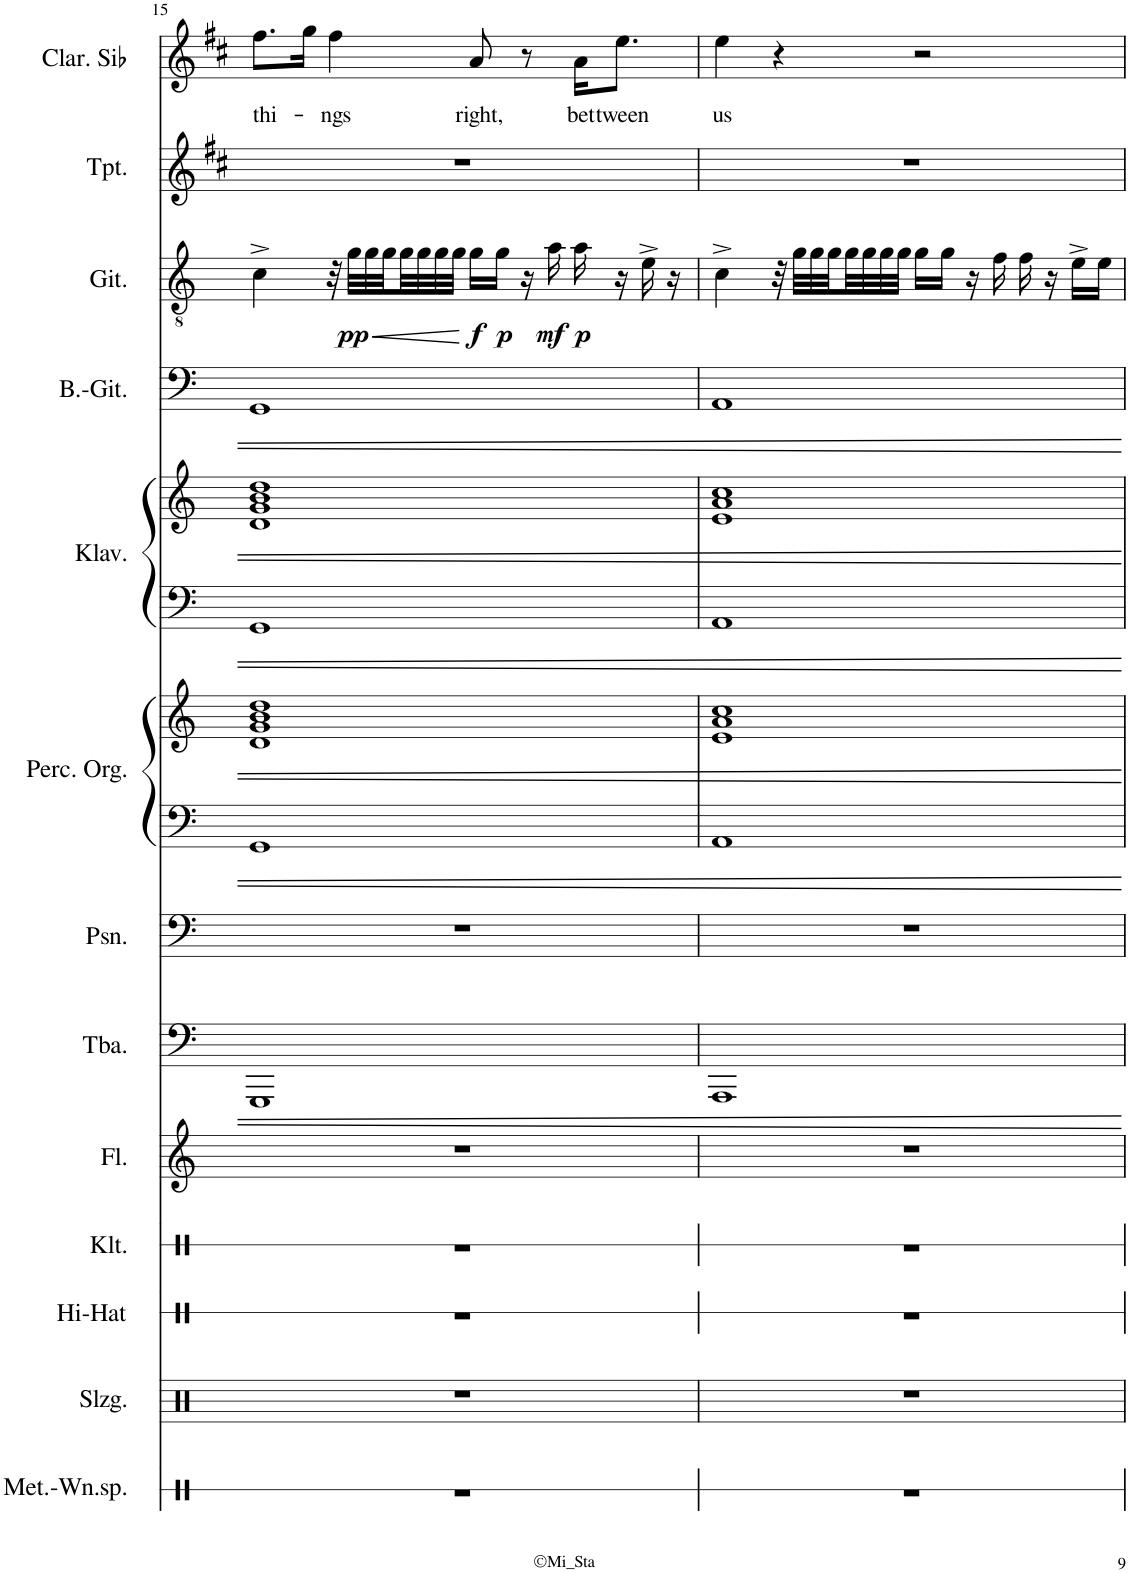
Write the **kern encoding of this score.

**kern	**kern	**kern	**kern	**kern	**kern	**kern	**kern	**kern	**kern	**kern	**kern	**kern	**dynam	**kern	**kern	**text
*part13	*part12	*part11	*part10	*part9	*part8	*part7	*part6	*part6	*part5	*part5	*part4	*part3	*part3	*part2	*part1	*part1
*staff15	*staff14	*staff13	*staff12	*staff11	*staff10	*staff9	*staff8	*staff7	*staff6	*staff5	*staff4	*staff3	*staff3	*staff2	*staff1	*staff1
*I"Metall-Windspiel	*I"Schlagzeug	*I"Hi-Hat	*I"Klatschen	*I"Flöte	*I"Tuba	*I"Posaune	*I"Percussive Organ	*	*I"Klavier	*	*I"Bass Gitarre	*I"Akustische Gitarre	*	*I"Trompete	*I"Clarinette en Sib	*
*I'Met.-Wn.sp.	*I'Slzg.	*I'Hi-Hat	*I'Klt.	*I'Fl.	*I'Tba.	*I'Psn.	*I'Perc. Org.	*	*I'Klav.	*	*I'B.-Git.	*I'Git.	*	*I'Tpt.	*I'Clar. Sib	*
!!LO:PB:g=z
*clefX	*clefX	*clefX	*clefX	*clefG2	*clefF4	*clefF4	*clefF4	*clefG2	*clefF4	*clefG2	*clefF4	*clefGv2	*	*clefG2	*clefG2	*
*	*	*	*	*	*	*	*	*	*	*	*Trd7c12	*	*	*Trd1c2	*Trd1c2	*
*k[]	*k[]	*k[]	*k[]	*k[]	*k[]	*k[]	*k[]	*k[]	*k[]	*k[]	*k[]	*k[]	*	*k[f#c#]	*k[f#c#]	*
*M4/4	*M4/4	*M4/4	*M4/4	*M4/4	*M4/4	*M4/4	*M4/4	*M4/4	*M4/4	*M4/4	*M4/4	*M4/4	*	*M4/4	*M4/4	*
=15	=15	=15	=15	=15	=15	=15	=15	=15	=15	=15	=15	=15	=15	=15	=15	=15
!	!	!	!	!	!	!	!	!	!	!	!	!	!	!	!	!LO:LY:b
1r	1r	1r	1r	1r	1GGG	1r	1GG	1d 1g 1b 1dd	1GG	1d 1g 1b 1dd	1GG	4c^\	.	1r	8.ff#\L	thi-
.	.	.	.	.	.	.	.	.	.	.	.	.	.	.	16gg\Jk	.
!	!	!	!	!	!	!	!	!	!	!	!	!	!	!	!	!LO:LY:b
.	.	.	.	.	.	.	.	.	.	.	.	32r	.	.	4ff#\	-ngs
!	!	!	!	!	!	!	!	!	!	!	!	!	!LO:HP:b	!	!	!
!	!	!	!	!	!	!	!	!	!	!	!	!	!LO:DY:n=1:b	!	!	!
.	.	.	.	.	.	.	.	.	.	.	.	32g\LLL	< pp	.	.	.
.	.	.	.	.	.	.	.	.	.	.	.	32g\	.	.	.	.
.	.	.	.	.	.	.	.	.	.	.	.	32g\	.	.	.	.
.	.	.	.	.	.	.	.	.	.	.	.	32g\	.	.	.	.
.	.	.	.	.	.	.	.	.	.	.	.	32g\	.	.	.	.
.	.	.	.	.	.	.	.	.	.	.	.	32g\	.	.	.	.
.	.	.	.	.	.	.	.	.	.	.	.	32g\JJJ	.	.	.	.
!	!	!	!	!	!	!	!	!	!	!	!	!	!LO:DY:n=2:b	!	!	!LO:LY:b
.	.	.	.	.	.	.	.	.	.	.	.	16g\LL	[ f	.	8a/	right,
!	!	!	!	!	!	!	!	!	!	!	!	!	!LO:DY:n=3:b	!	!	!
.	.	.	.	.	.	.	.	.	.	.	.	16g\JJ	p	.	.	.
.	.	.	.	.	.	.	.	.	.	.	.	16r	.	.	8r	.
!	!	!	!	!	!	!	!	!	!	!	!	!	!LO:DY:n=4:b	!	!	!
.	.	.	.	.	.	.	.	.	.	.	.	16a\	mf	.	.	.
!	!	!	!	!	!	!	!	!	!	!	!	!	!LO:DY:n=5:b	!	!	!LO:LY:b
.	.	.	.	.	.	.	.	.	.	.	.	16a\	p	.	16a\KL	bet-
!	!	!	!	!	!	!	!	!	!	!	!	!	!	!	!	!LO:LY:b
.	.	.	.	.	.	.	.	.	.	.	.	16r	.	.	8.ee\J	-tween
.	.	.	.	.	.	.	.	.	.	.	.	16e^\	.	.	.	.
.	.	.	.	.	.	.	.	.	.	.	.	16r	.	.	.	.
=16	=16	=16	=16	=16	=16	=16	=16	=16	=16	=16	=16	=16	=16	=16	=16	=16
!	!	!	!	!	!	!	!	!	!	!	!	!	!	!	!	!LO:LY:b
1r	1r	1r	1r	1r	1AAA	1r	1AA	1e 1a 1cc	1AA	1e 1a 1cc	1AA	4c^\	.	1r	4ee\	us
.	.	.	.	.	.	.	.	.	.	.	.	32r	.	.	4r	.
.	.	.	.	.	.	.	.	.	.	.	.	32g\LLL	.	.	.	.
.	.	.	.	.	.	.	.	.	.	.	.	32g\	.	.	.	.
.	.	.	.	.	.	.	.	.	.	.	.	32g\	.	.	.	.
.	.	.	.	.	.	.	.	.	.	.	.	32g\	.	.	.	.
.	.	.	.	.	.	.	.	.	.	.	.	32g\	.	.	.	.
.	.	.	.	.	.	.	.	.	.	.	.	32g\	.	.	.	.
.	.	.	.	.	.	.	.	.	.	.	.	32g\JJJ	.	.	.	.
.	.	.	.	.	.	.	.	.	.	.	.	16g\LL	.	.	2r	.
.	.	.	.	.	.	.	.	.	.	.	.	16g\JJ	.	.	.	.
.	.	.	.	.	.	.	.	.	.	.	.	16r	.	.	.	.
.	.	.	.	.	.	.	.	.	.	.	.	16f\	.	.	.	.
.	.	.	.	.	.	.	.	.	.	.	.	16f\	.	.	.	.
.	.	.	.	.	.	.	.	.	.	.	.	16r	.	.	.	.
.	.	.	.	.	.	.	.	.	.	.	.	16e^\LL	.	.	.	.
.	.	.	.	.	.	.	.	.	.	.	.	16e\JJ	.	.	.	.
=	=	=	=	=	=	=	=	=	=	=	=	=	=	=	=	=
*-	*-	*-	*-	*-	*-	*-	*-	*-	*-	*-	*-	*-	*-	*-	*-	*-
